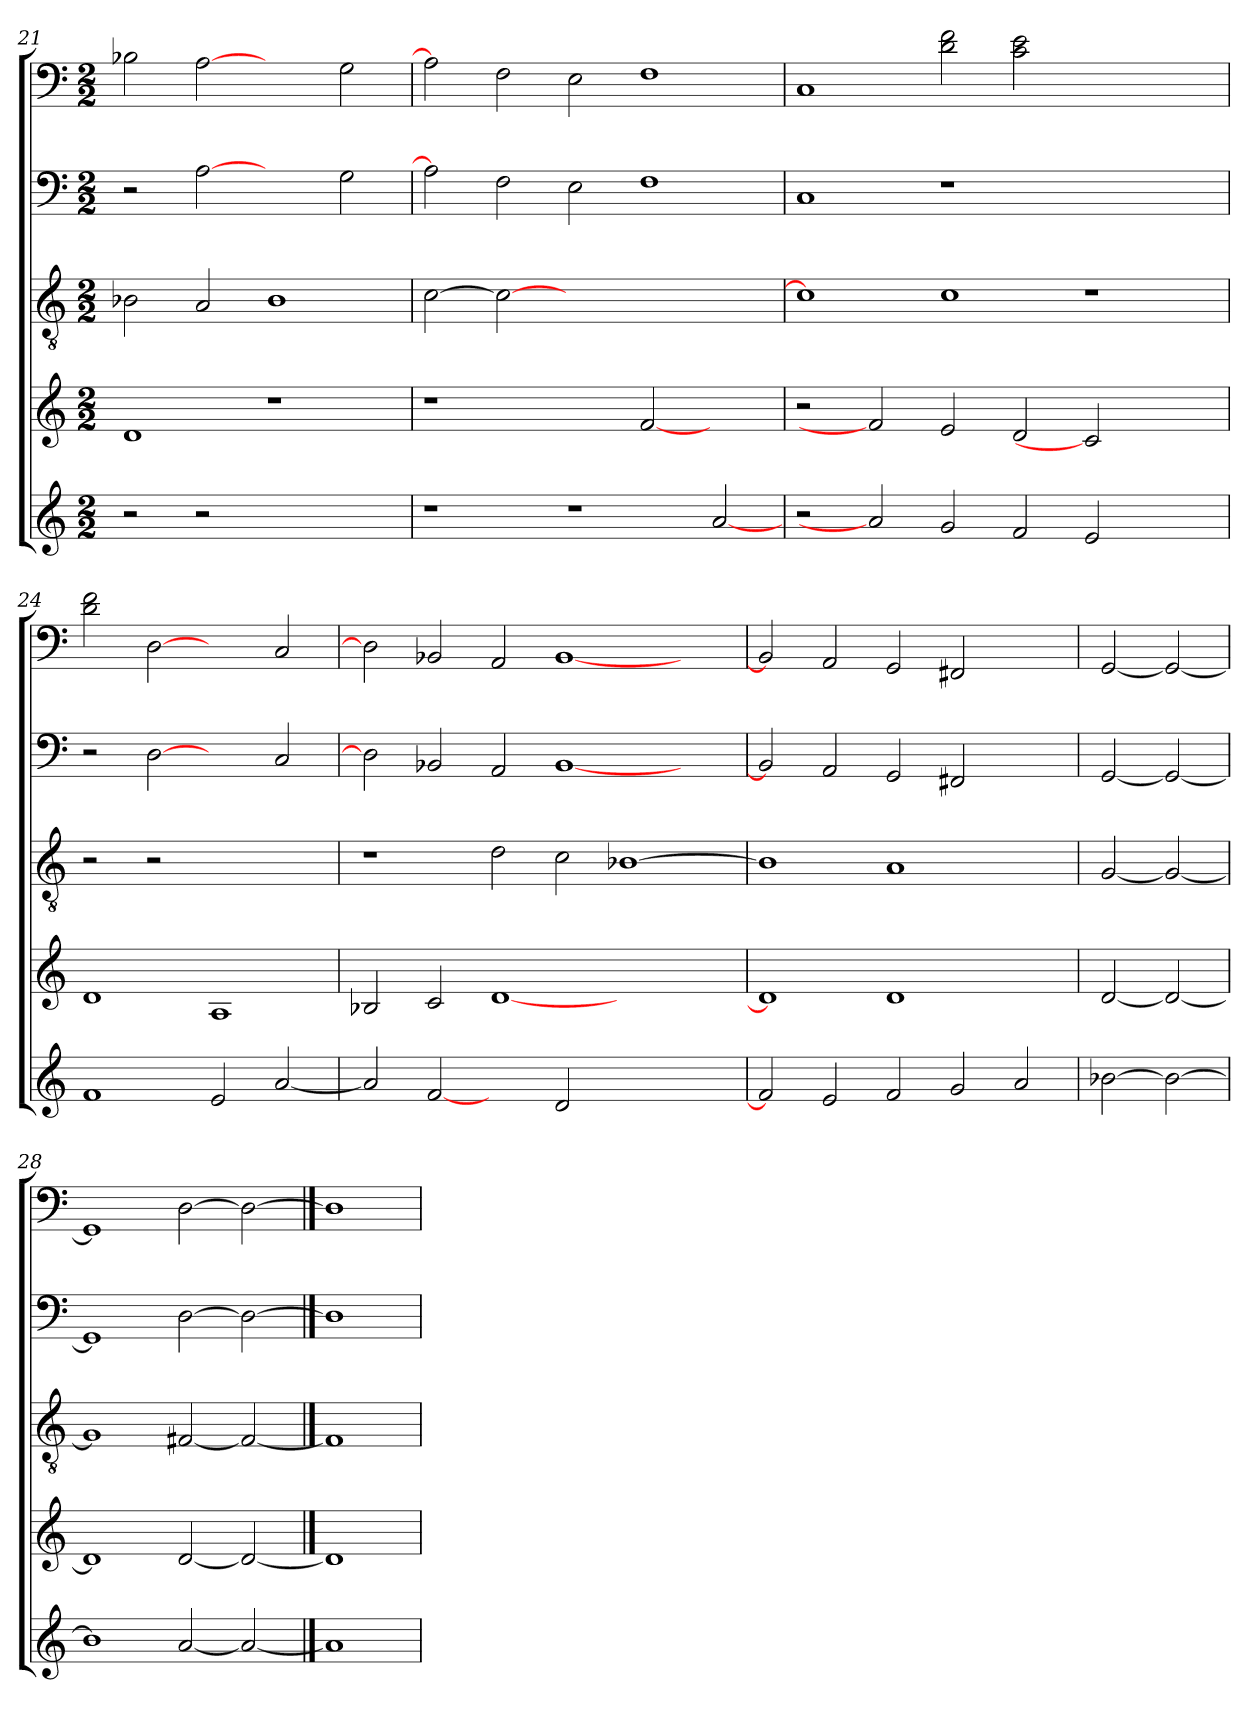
**kern	**kern	**kern	**kern	**kern
*part5	*part4	*part3	*part2	*part1
*staff5	*staff4	*staff3	*staff2	*staff1
*	*	*clefGv2	*clefF4	*clefF4
*k[]	*k[]	*k[]	*k[]	*k[]
*a:	*a:	*a:	*a:	*a:
*M2/2	*M2/2	*M2/2	*M2/2	*M2/2
=21	=21	=21	=21	=21
2r	1d	2B-X	2r	2B-X
2r	.	2A	[2A	[2A
1ryy	1r	1B-	2ryy	2ryy
.	.	.	2G	2G
=22	=22	=22	=22	=22
1r	1r	[2c	2A]	2A]
.	.	2c_	2F	2F
1r	2ryy	1.ryy	2E	2E
.	[2f	.	1F	1F
[2a	2ryy	.	.	.
=23	=23	=23	=23	=23
2r	2r	1c]	1C	1C
2a]	2f]	.	.	.
2g	2e	1c	1r	2d 2f
2f	2d	.	.	2c 2e
2e	2c]	1r	1ryy	1ryy
2ryy	2ryy	.	.	.
=24	=24	=24	=24	=24
1f	1d	2r	2r	2d 2f
.	.	2r	[2D	[2D
2e	1A	1ryy	2ryy	2ryy
[2a	.	.	2C	2C
=25	=25	=25	=25	=25
2a]	2B-X	1r	2D]	2D]
[2f	2c	.	2BB-X	2BB-X
2ryy	[1d	2d	2AA	2AA
2d	.	2c	[1BB-	[1BB-
1ryy	1ryy	[1B-X	.	.
.	.	.	2ryy	2ryy
=26	=26	=26	=26	=26
2f]	1d]	1B-]	2BB-]	2BB-]
2e	.	.	2AA	2AA
2f	1d	1A	2GG	2GG
2g	.	.	2FF#X	2FF#X
2a	2ryy	2ryy	2ryy	2ryy
=27	=27	=27	=27	=27
[2b-X	[2d	[2G	[2GG	[2GG
2b-_	2d_	2G_	2GG_	2GG_
=28	=28	=28	=28	=28
1b-]	1d]	1G]	1GG]	1GG]
[2a	[2d	[2F#X	[2D	[2D
2a_	2d_	2F#_	2D_	2D_
==29	==29	==29	==29	==29
1a]	1d]	1F#]	1D]	1D]
=	=	=	=	=
*-	*-	*-	*-	*-
